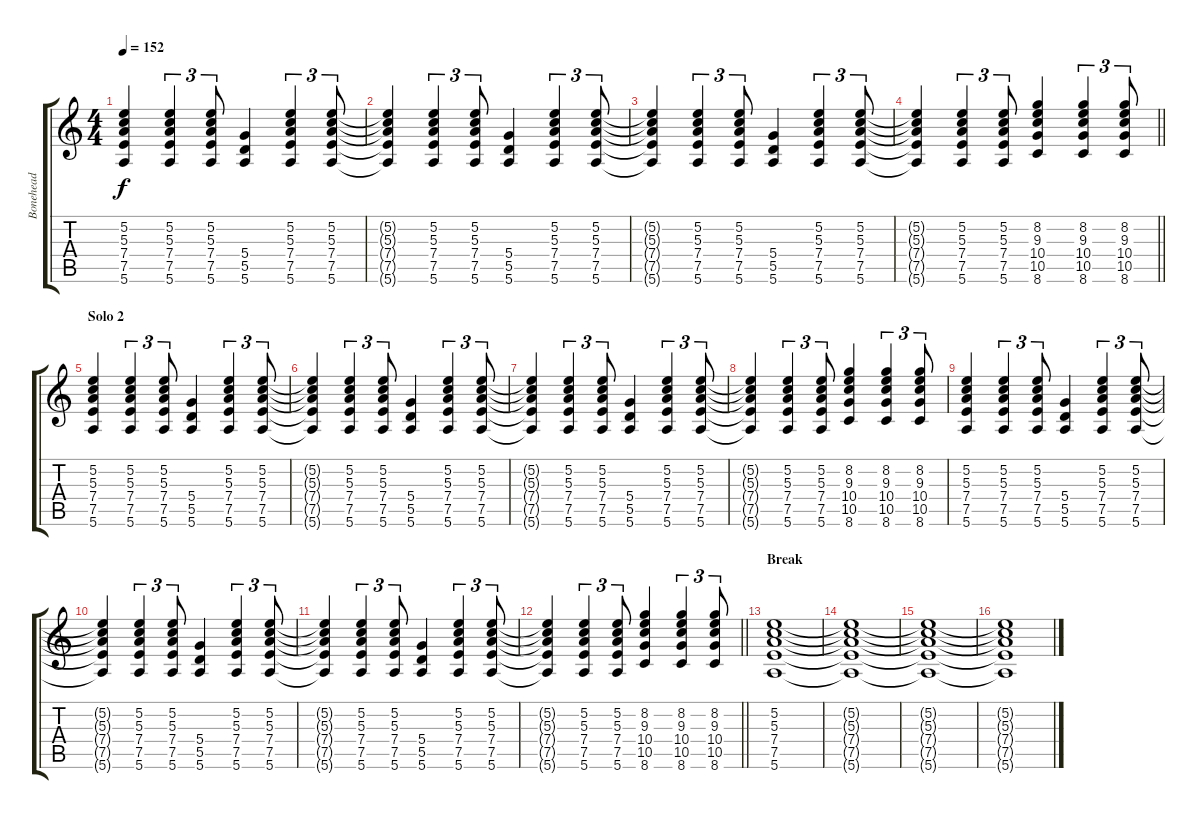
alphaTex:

\track ("Bonehead" "Bonehead") {instrument overdrivenguitar}
\staff {score tabs}
\tuning (E4 B3 G3 D3 A2 E2) {hide}
\ts (4 4)
\tempo 152
\clef g2
\ks c
(5.2 5.3 7.4 7.5 5.6).4{dy f} (5.2 5.3 7.4 7.5 5.6).4{tu (3 2)} (5.2 5.3 7.4 7.5 5.6).8{tu (3 2)} (5.4 5.5 5.6).4 (5.2 5.3 7.4 7.5 5.6).4{tu (3 2)} (5.2 5.3 7.4 7.5 5.6).8{tu (3 2)} |
(5.2{t} 5.3{t} 7.4{t} 7.5{t} 5.6{t}).4 (5.2 5.3 7.4 7.5 5.6).4{tu (3 2)} (5.2 5.3 7.4 7.5 5.6).8{tu (3 2)} (5.4 5.5 5.6).4 (5.2 5.3 7.4 7.5 5.6).4{tu (3 2)} (5.2 5.3 7.4 7.5 5.6).8{tu (3 2)} |
(5.2{t} 5.3{t} 7.4{t} 7.5{t} 5.6{t}).4 (5.2 5.3 7.4 7.5 5.6).4{tu (3 2)} (5.2 5.3 7.4 7.5 5.6).8{tu (3 2)} (5.4 5.5 5.6).4 (5.2 5.3 7.4 7.5 5.6).4{tu (3 2)} (5.2 5.3 7.4 7.5 5.6).8{tu (3 2)} |
\barLineRight lightlight
(5.2{t} 5.3{t} 7.4{t} 7.5{t} 5.6{t}).4 (5.2 5.3 7.4 7.5 5.6).4{tu (3 2)} (5.2 5.3 7.4 7.5 5.6).8{tu (3 2)} (8.2 9.3 10.4 10.5 8.6).4 (8.2 9.3 10.4 10.5 8.6).4{tu (3 2)} (8.2 9.3 10.4 10.5 8.6).8{tu (3 2)} |
\section ("" "Solo 2")
(5.2 5.3 7.4 7.5 5.6).4 (5.2 5.3 7.4 7.5 5.6).4{tu (3 2)} (5.2 5.3 7.4 7.5 5.6).8{tu (3 2)} (5.4 5.5 5.6).4 (5.2 5.3 7.4 7.5 5.6).4{tu (3 2)} (5.2 5.3 7.4 7.5 5.6).8{tu (3 2)} |
(5.2{t} 5.3{t} 7.4{t} 7.5{t} 5.6{t}).4 (5.2 5.3 7.4 7.5 5.6).4{tu (3 2)} (5.2 5.3 7.4 7.5 5.6).8{tu (3 2)} (5.4 5.5 5.6).4 (5.2 5.3 7.4 7.5 5.6).4{tu (3 2)} (5.2 5.3 7.4 7.5 5.6).8{tu (3 2)} |
(5.2{t} 5.3{t} 7.4{t} 7.5{t} 5.6{t}).4 (5.2 5.3 7.4 7.5 5.6).4{tu (3 2)} (5.2 5.3 7.4 7.5 5.6).8{tu (3 2)} (5.4 5.5 5.6).4 (5.2 5.3 7.4 7.5 5.6).4{tu (3 2)} (5.2 5.3 7.4 7.5 5.6).8{tu (3 2)} |
(5.2{t} 5.3{t} 7.4{t} 7.5{t} 5.6{t}).4 (5.2 5.3 7.4 7.5 5.6).4{tu (3 2)} (5.2 5.3 7.4 7.5 5.6).8{tu (3 2)} (8.2 9.3 10.4 10.5 8.6).4 (8.2 9.3 10.4 10.5 8.6).4{tu (3 2)} (8.2 9.3 10.4 10.5 8.6).8{tu (3 2)} |
(5.2 5.3 7.4 7.5 5.6).4 (5.2 5.3 7.4 7.5 5.6).4{tu (3 2)} (5.2 5.3 7.4 7.5 5.6).8{tu (3 2)} (5.4 5.5 5.6).4 (5.2 5.3 7.4 7.5 5.6).4{tu (3 2)} (5.2 5.3 7.4 7.5 5.6).8{tu (3 2)} |
(5.2{t} 5.3{t} 7.4{t} 7.5{t} 5.6{t}).4 (5.2 5.3 7.4 7.5 5.6).4{tu (3 2)} (5.2 5.3 7.4 7.5 5.6).8{tu (3 2)} (5.4 5.5 5.6).4 (5.2 5.3 7.4 7.5 5.6).4{tu (3 2)} (5.2 5.3 7.4 7.5 5.6).8{tu (3 2)} |
(5.2{t} 5.3{t} 7.4{t} 7.5{t} 5.6{t}).4 (5.2 5.3 7.4 7.5 5.6).4{tu (3 2)} (5.2 5.3 7.4 7.5 5.6).8{tu (3 2)} (5.4 5.5 5.6).4 (5.2 5.3 7.4 7.5 5.6).4{tu (3 2)} (5.2 5.3 7.4 7.5 5.6).8{tu (3 2)} |
\barLineRight lightlight
(5.2{t} 5.3{t} 7.4{t} 7.5{t} 5.6{t}).4 (5.2 5.3 7.4 7.5 5.6).4{tu (3 2)} (5.2 5.3 7.4 7.5 5.6).8{tu (3 2)} (8.2 9.3 10.4 10.5 8.6).4 (8.2 9.3 10.4 10.5 8.6).4{tu (3 2)} (8.2 9.3 10.4 10.5 8.6).8{tu (3 2)} |
\section ("" "Break")
(5.2 5.3 7.4 7.5 5.6).1{volume 8} |
(5.2{t} 5.3{t} 7.4{t} 7.5{t} 5.6{t}).1 |
(5.2{t} 5.3{t} 7.4{t} 7.5{t} 5.6{t}).1 |
(5.2{t} 5.3{t} 7.4{t} 7.5{t} 5.6{t}).1
